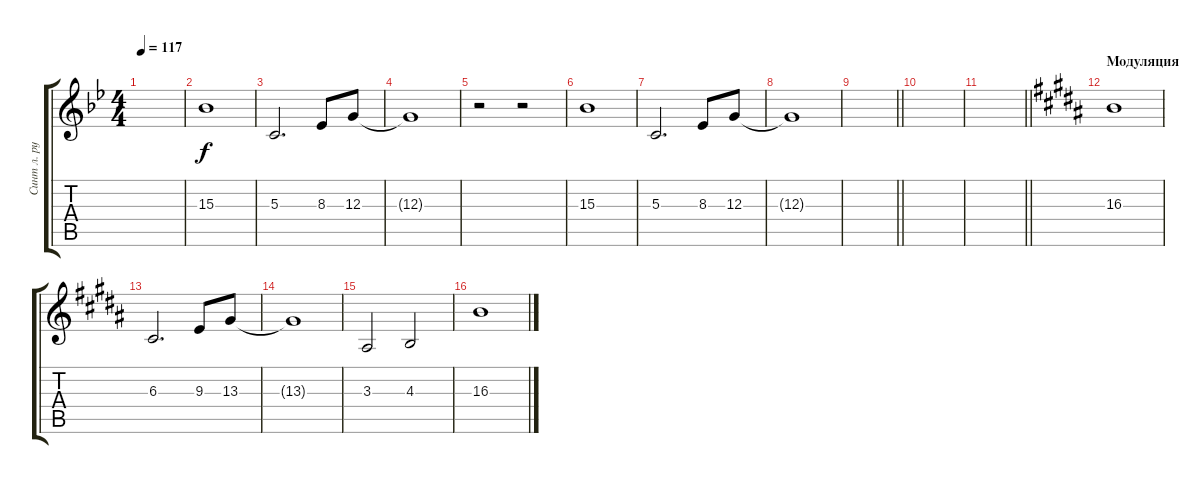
\track ("Синт л. рука" "Синт л. ру") {instrument fx5brightness}
\staff {score tabs}
\tuning (E4 B3 G3 D3 A2 E2) {hide}
\ts (4 4)
\tempo 117
\clef g2
\ks gminor
|
15.3.1{dy f instrument stringensemble1} |
5.3.2{d} 8.3.8 12.3.8 |
12.3{t}.1 |
r.2 r.2 |
15.3.1 |
5.3.2{d} 8.3.8 12.3.8 |
12.3{t}.1 |
\barLineRight lightlight
|
|
\barLineRight lightlight
|
\section ("" "Модуляция")
\ks g#minor
16.3.1{instrument stringensemble1} |
6.3.2{d} 9.3.8 13.3.8 |
13.3{t}.1 |
3.3.2 4.3.2 |
16.3.1
